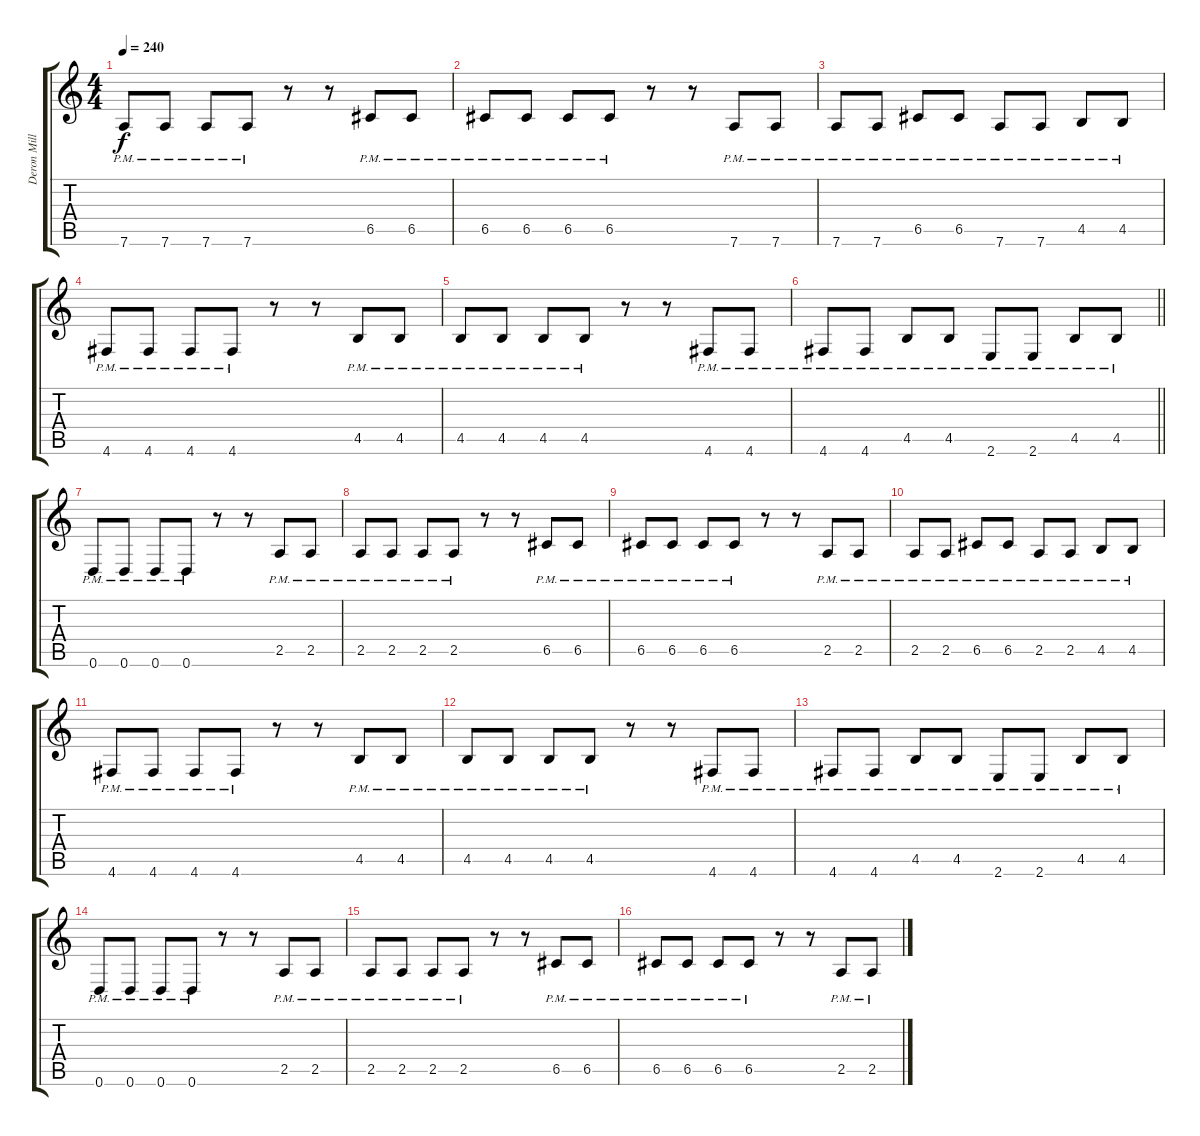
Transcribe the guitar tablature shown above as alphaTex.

\track ("Deron Miller" "Deron Mill") {instrument distortionguitar}
\staff {score tabs}
\tuning (D4 A3 F3 C3 G2 D2) {hide}
\ts (4 4)
\section ("" "")
\tempo 240
\clef g2
\ks c
7.6{pm}.8{dy f} 7.6{pm}.8 7.6{pm}.8 7.6{pm}.8 r.8 r.8 6.5{pm}.8 6.5{pm}.8 |
6.5{pm}.8 6.5{pm}.8 6.5{pm}.8 6.5{pm}.8 r.8 r.8 7.6{pm}.8 7.6{pm}.8 |
7.6{pm}.8 7.6{pm}.8 6.5{pm}.8 6.5{pm}.8 7.6{pm}.8 7.6{pm}.8 4.5{pm}.8 4.5{pm}.8 |
4.6{pm}.8 4.6{pm}.8 4.6{pm}.8 4.6{pm}.8 r.8 r.8 4.5{pm}.8 4.5{pm}.8 |
4.5{pm}.8 4.5{pm}.8 4.5{pm}.8 4.5{pm}.8 r.8 r.8 4.6{pm}.8 4.6{pm}.8 |
\barLineRight lightlight
4.6{pm}.8 4.6{pm}.8 4.5{pm}.8 4.5{pm}.8 2.6{pm}.8 2.6{pm}.8 4.5{pm}.8 4.5{pm}.8 |
\section ("" "")
0.6{pm}.8 0.6{pm}.8 0.6{pm}.8 0.6{pm}.8 r.8 r.8 2.5{pm}.8 2.5{pm}.8 |
2.5{pm}.8 2.5{pm}.8 2.5{pm}.8 2.5{pm}.8 r.8 r.8 6.5{pm}.8 6.5{pm}.8 |
6.5{pm}.8 6.5{pm}.8 6.5{pm}.8 6.5{pm}.8 r.8 r.8 2.5{pm}.8 2.5{pm}.8 |
2.5{pm}.8 2.5{pm}.8 6.5{pm}.8 6.5{pm}.8 2.5{pm}.8 2.5{pm}.8 4.5{pm}.8 4.5{pm}.8 |
4.6{pm}.8 4.6{pm}.8 4.6{pm}.8 4.6{pm}.8 r.8 r.8 4.5{pm}.8 4.5{pm}.8 |
4.5{pm}.8 4.5{pm}.8 4.5{pm}.8 4.5{pm}.8 r.8 r.8 4.6{pm}.8 4.6{pm}.8 |
4.6{pm}.8 4.6{pm}.8 4.5{pm}.8 4.5{pm}.8 2.6{pm}.8 2.6{pm}.8 4.5{pm}.8 4.5{pm}.8 |
0.6{pm}.8 0.6{pm}.8 0.6{pm}.8 0.6{pm}.8 r.8 r.8 2.5{pm}.8 2.5{pm}.8 |
2.5{pm}.8 2.5{pm}.8 2.5{pm}.8 2.5{pm}.8 r.8 r.8 6.5{pm}.8 6.5{pm}.8 |
6.5{pm}.8 6.5{pm}.8 6.5{pm}.8 6.5{pm}.8 r.8 r.8 2.5{pm}.8 2.5{pm}.8
